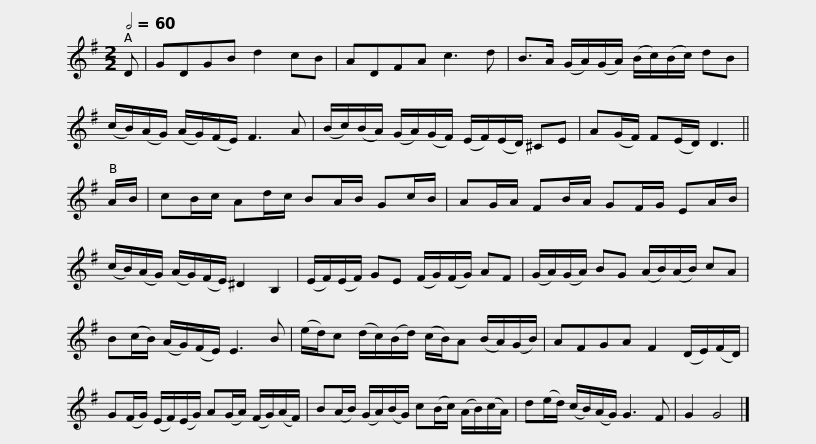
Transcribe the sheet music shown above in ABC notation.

X:1
L:1/8
Q:1/2=60
M:2/2
I:linebreak $
K:G
V:1 treble
V:1
 D | GDGB d2 cB | ADFA c3 d | B>A (G/A/)(G/A/) (B/c/)(B/c/) dB | (c/B/)(A/G/) (A/G/)(F/E/) F3 A |$ %5
 (B/c/)(B/A/) (G/A/)(G/F/) (E/F/)(E/D/) ^CE | A(G/F/) F(E/D/) D3 || A/B/ | cB/c/ Ad/c/ BA/B/ Gc/B/ |$ AG/A/ FB/A/ GF/G/ EA/B/ | %10
 (c/B/)(A/G/) (A/G/)(F/E/) ^D2 B,2 | (E/F/)(E/F/) GE (F/G/)(F/G/) AF | (G/A/)(G/A/) BG (A/B/)(A/B/) cA |$ B(c/B/) (A/G/)(F/E/) E3 B | (e/d/)c (d/c/)(B/d/) (c/B/)A (B/A/)(G/B/) | %15
 AFGA F2 (D/E/)(F/D/) | G(F/G/) (E/F/)(E/G/) A(G/A/) (F/G/)(A/F/) |$ B(A/B/) (G/A/)(B/G/) c(B/c/) (A/B/)(c/A/) | d(e/d/) (c/B/)(A/G/) G3 F | G2 G4 |] %20
